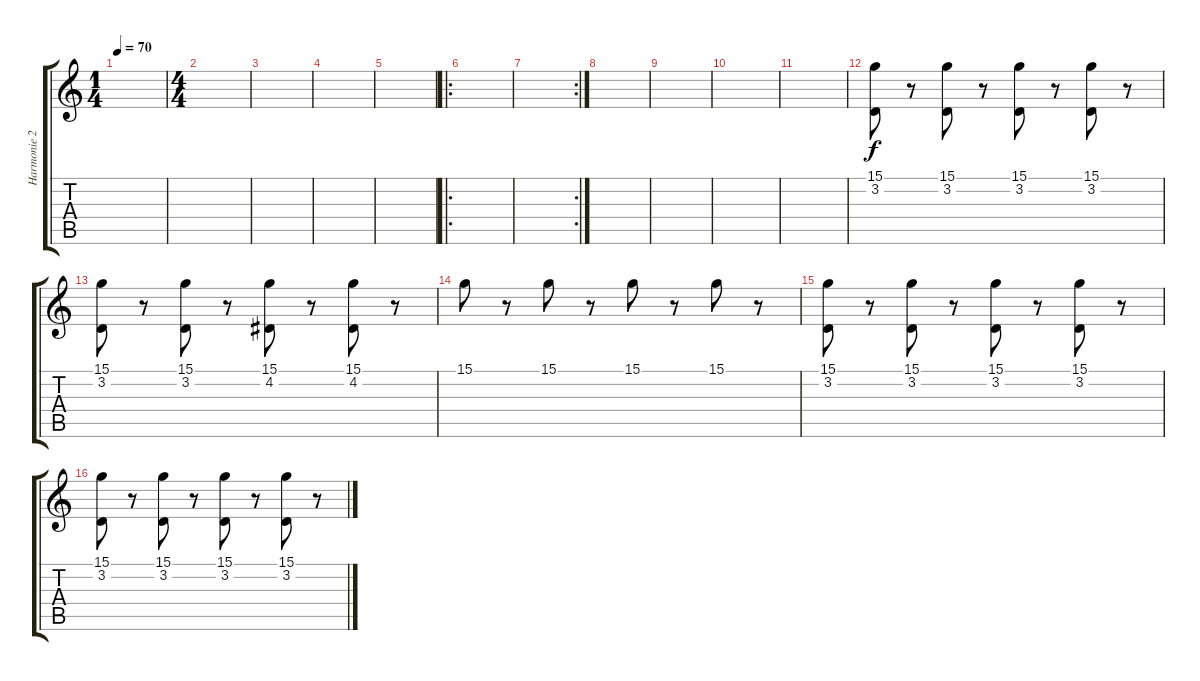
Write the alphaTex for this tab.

\track ("Harmonie 2" "Harmonie 2") {instrument stringensemble1}
\staff {score tabs}
\tuning (E4 B3 G3 D3 A2 E2) {hide}
\ts (1 4)
\tempo 70
\clef g2
\ks c
|
\ts (4 4)
|
|
|
|
\ro
|
\rc 2
|
|
|
|
|
(15.1 3.2).8 r.8 (15.1 3.2).8 r.8 (15.1 3.2).8 r.8 (15.1 3.2).8 r.8 |
(15.1 3.2).8 r.8 (15.1 3.2).8 r.8 (15.1 4.2).8 r.8 (15.1 4.2).8 r.8 |
15.1.8 r.8 15.1.8 r.8 15.1.8 r.8 15.1.8 r.8 |
(15.1 3.2).8 r.8 (15.1 3.2).8 r.8 (15.1 3.2).8 r.8 (15.1 3.2).8 r.8 |
(15.1 3.2).8 r.8 (15.1 3.2).8 r.8 (15.1 3.2).8 r.8 (15.1 3.2).8 r.8
